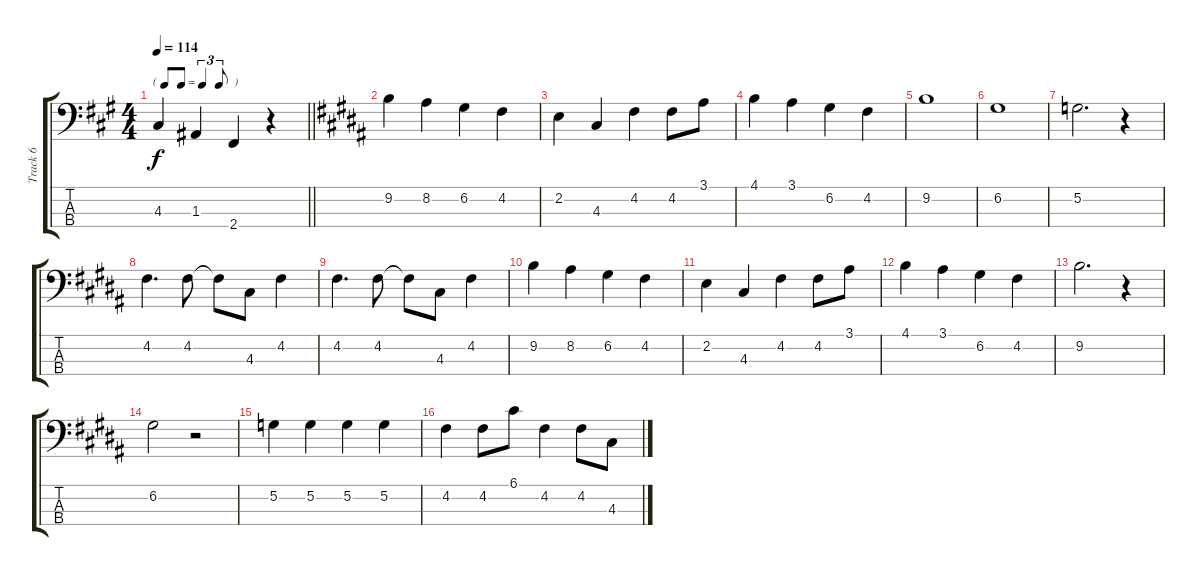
\track ("Track 6" "Track 6") {instrument electricbassfinger}
\staff {score tabs}
\tuning (G2 D2 A1 E1) {hide}
\ts (4 4)
\tf triplet8th
\tempo 114
\clef f4
\barLineRight lightlight
\ks a
4.3.4{dy f} 1.3.4 2.4.4 r.4 |
\ks b
9.2.4 8.2.4 6.2.4 4.2.4 |
2.2.4 4.3.4 4.2.4 4.2.8 3.1.8 |
4.1.4 3.1.4 6.2.4 4.2.4 |
9.2.1 |
6.2.1 |
5.2.2{d} r.4 |
4.2.4{d} 4.2.8 4.2{t}.8 4.3.8 4.2.4 |
4.2.4{d} 4.2.8 4.2{t}.8 4.3.8 4.2.4 |
9.2.4 8.2.4 6.2.4 4.2.4 |
2.2.4 4.3.4 4.2.4 4.2.8 3.1.8 |
4.1.4 3.1.4 6.2.4 4.2.4 |
9.2.2{d} r.4 |
6.2.2 r.2 |
5.2.4 5.2.4 5.2.4 5.2.4 |
4.2.4 4.2.8 6.1.8 4.2.4 4.2.8 4.3.8
